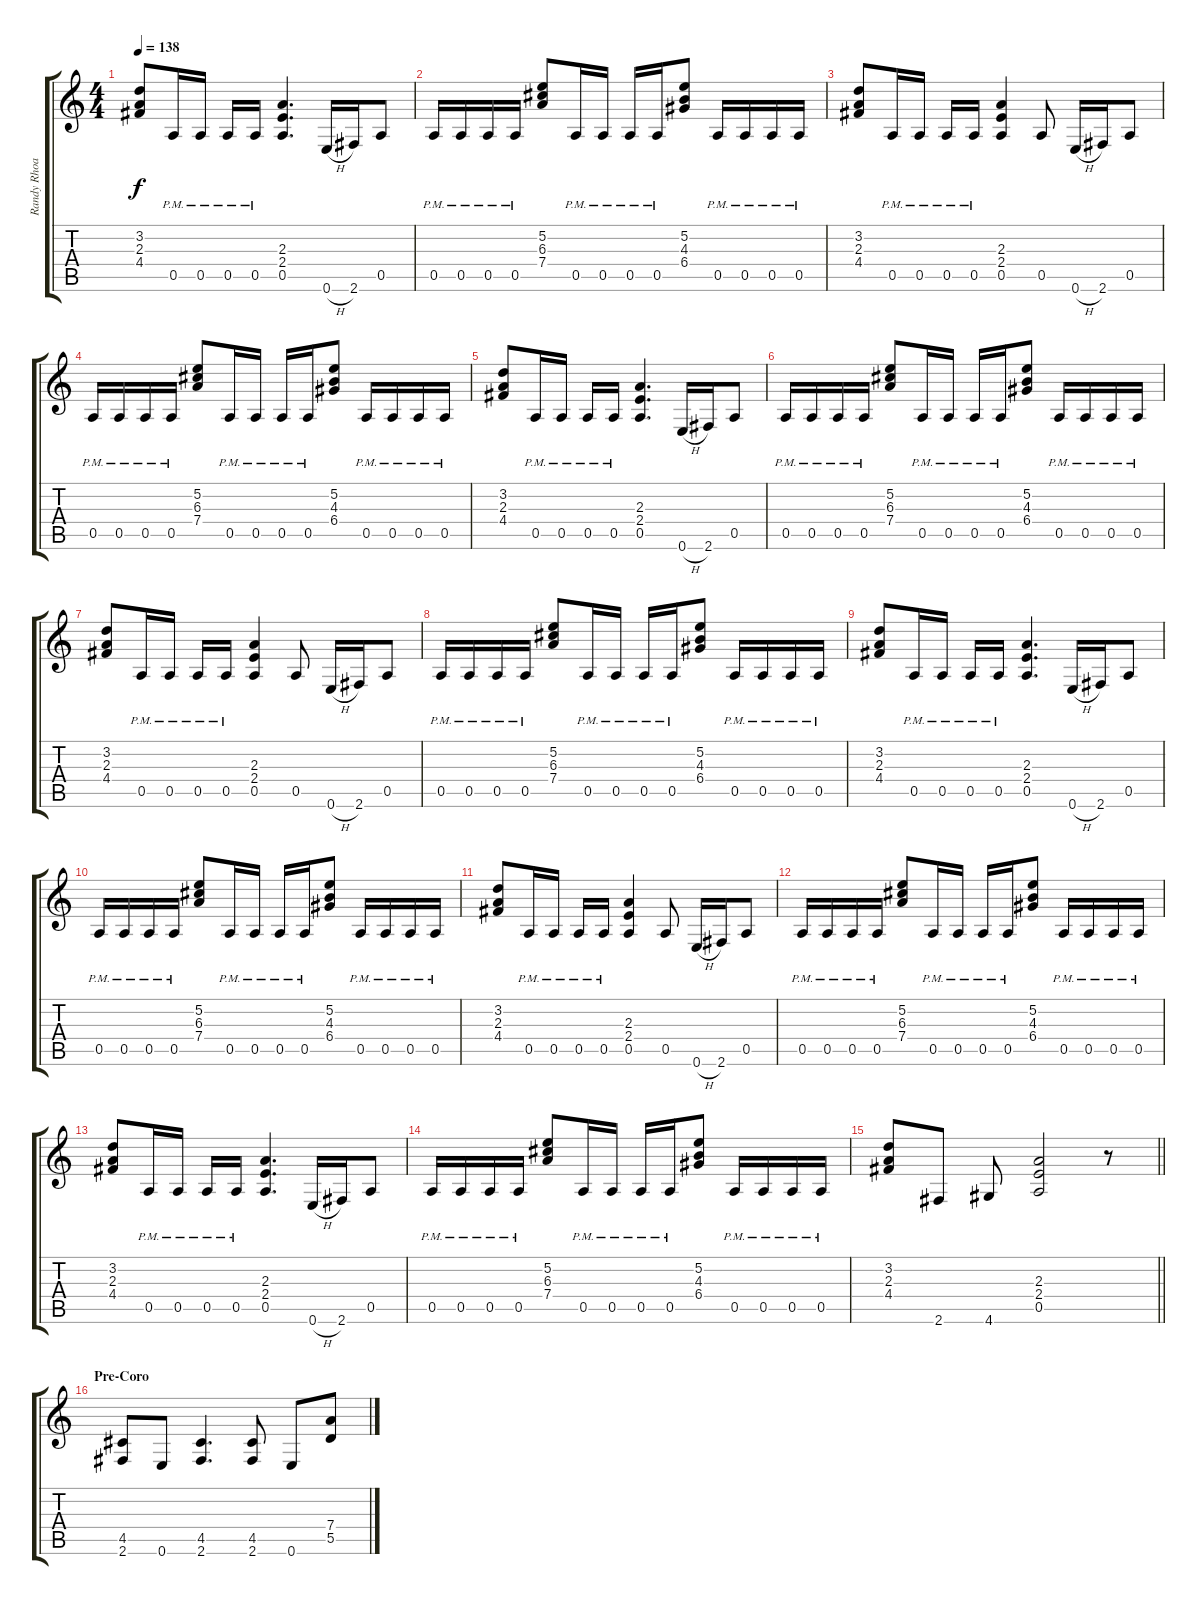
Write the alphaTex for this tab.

\track ("Randy Rhoads" "Randy Rhoa") {instrument overdrivenguitar}
\staff {score tabs}
\tuning (E4 B3 G3 D3 A2 E2) {hide}
\ts (4 4)
\tempo 138
\clef g2
\ks c
(3.2 2.3 4.4).8{dy f} 0.5{pm}.16 0.5{pm}.16 0.5{pm}.16 0.5{pm}.16 (2.3 2.4 0.5).4{d} 0.6{h}.16 2.6.16 0.5.8 |
0.5{pm}.16 0.5{pm}.16 0.5{pm}.16 0.5{pm}.16 (5.2 6.3 7.4).8 0.5{pm}.16 0.5{pm}.16 0.5{pm}.16 0.5{pm}.16 (5.2 4.3 6.4).8 0.5{pm}.16 0.5{pm}.16 0.5{pm}.16 0.5{pm}.16 |
(3.2 2.3 4.4).8 0.5{pm}.16 0.5{pm}.16 0.5{pm}.16 0.5{pm}.16 (2.3 2.4 0.5).4 0.5.8 0.6{h}.16 2.6.16 0.5.8 |
0.5{pm}.16 0.5{pm}.16 0.5{pm}.16 0.5{pm}.16 (5.2 6.3 7.4).8 0.5{pm}.16 0.5{pm}.16 0.5{pm}.16 0.5{pm}.16 (5.2 4.3 6.4).8 0.5{pm}.16 0.5{pm}.16 0.5{pm}.16 0.5{pm}.16 |
(3.2 2.3 4.4).8 0.5{pm}.16 0.5{pm}.16 0.5{pm}.16 0.5{pm}.16 (2.3 2.4 0.5).4{d} 0.6{h}.16 2.6.16 0.5.8 |
0.5{pm}.16 0.5{pm}.16 0.5{pm}.16 0.5{pm}.16 (5.2 6.3 7.4).8 0.5{pm}.16 0.5{pm}.16 0.5{pm}.16 0.5{pm}.16 (5.2 4.3 6.4).8 0.5{pm}.16 0.5{pm}.16 0.5{pm}.16 0.5{pm}.16 |
(3.2 2.3 4.4).8 0.5{pm}.16 0.5{pm}.16 0.5{pm}.16 0.5{pm}.16 (2.3 2.4 0.5).4 0.5.8 0.6{h}.16 2.6.16 0.5.8 |
0.5{pm}.16 0.5{pm}.16 0.5{pm}.16 0.5{pm}.16 (5.2 6.3 7.4).8 0.5{pm}.16 0.5{pm}.16 0.5{pm}.16 0.5{pm}.16 (5.2 4.3 6.4).8 0.5{pm}.16 0.5{pm}.16 0.5{pm}.16 0.5{pm}.16 |
(3.2 2.3 4.4).8 0.5{pm}.16 0.5{pm}.16 0.5{pm}.16 0.5{pm}.16 (2.3 2.4 0.5).4{d} 0.6{h}.16 2.6.16 0.5.8 |
0.5{pm}.16 0.5{pm}.16 0.5{pm}.16 0.5{pm}.16 (5.2 6.3 7.4).8 0.5{pm}.16 0.5{pm}.16 0.5{pm}.16 0.5{pm}.16 (5.2 4.3 6.4).8 0.5{pm}.16 0.5{pm}.16 0.5{pm}.16 0.5{pm}.16 |
(3.2 2.3 4.4).8 0.5{pm}.16 0.5{pm}.16 0.5{pm}.16 0.5{pm}.16 (2.3 2.4 0.5).4 0.5.8 0.6{h}.16 2.6.16 0.5.8 |
0.5{pm}.16 0.5{pm}.16 0.5{pm}.16 0.5{pm}.16 (5.2 6.3 7.4).8 0.5{pm}.16 0.5{pm}.16 0.5{pm}.16 0.5{pm}.16 (5.2 4.3 6.4).8 0.5{pm}.16 0.5{pm}.16 0.5{pm}.16 0.5{pm}.16 |
(3.2 2.3 4.4).8 0.5{pm}.16 0.5{pm}.16 0.5{pm}.16 0.5{pm}.16 (2.3 2.4 0.5).4{d} 0.6{h}.16 2.6.16 0.5.8 |
0.5{pm}.16 0.5{pm}.16 0.5{pm}.16 0.5{pm}.16 (5.2 6.3 7.4).8 0.5{pm}.16 0.5{pm}.16 0.5{pm}.16 0.5{pm}.16 (5.2 4.3 6.4).8 0.5{pm}.16 0.5{pm}.16 0.5{pm}.16 0.5{pm}.16 |
\barLineRight lightlight
(3.2 2.3 4.4).8 2.6.8 4.6.8 (2.3 2.4 0.5).2 r.8 |
\section ("" "Pre-Coro")
(4.5 2.6).8 0.6.8 (4.5 2.6).4{d} (4.5 2.6).8 0.6.8 (7.4 5.5).8
